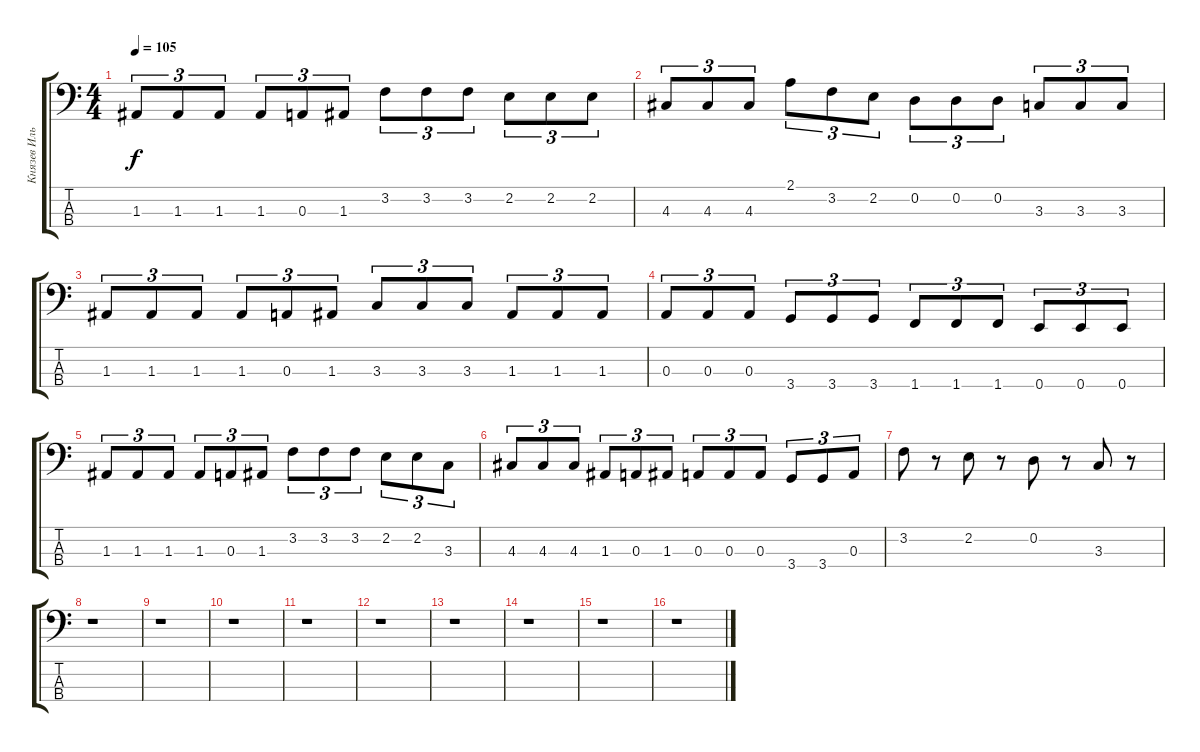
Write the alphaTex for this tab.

\track ("Князев Илья" "Князев Иль") {instrument electricbasspick}
\staff {score tabs}
\tuning (G2 D2 A1 E1) {hide}
\ts (4 4)
\tempo 105
\clef f4
\ks c
1.3.8{tu (3 2) dy f} 1.3.8{tu (3 2)} 1.3.8{tu (3 2)} 1.3.8{tu (3 2)} 0.3.8{tu (3 2)} 1.3.8{tu (3 2)} 3.2.8{tu (3 2)} 3.2.8{tu (3 2)} 3.2.8{tu (3 2)} 2.2.8{tu (3 2)} 2.2.8{tu (3 2)} 2.2.8{tu (3 2)} |
4.3.8{tu (3 2)} 4.3.8{tu (3 2)} 4.3.8{tu (3 2)} 2.1.8{tu (3 2)} 3.2.8{tu (3 2)} 2.2.8{tu (3 2)} 0.2.8{tu (3 2)} 0.2.8{tu (3 2)} 0.2.8{tu (3 2)} 3.3.8{tu (3 2)} 3.3.8{tu (3 2)} 3.3.8{tu (3 2)} |
1.3.8{tu (3 2)} 1.3.8{tu (3 2)} 1.3.8{tu (3 2)} 1.3.8{tu (3 2)} 0.3.8{tu (3 2)} 1.3.8{tu (3 2)} 3.3.8{tu (3 2)} 3.3.8{tu (3 2)} 3.3.8{tu (3 2)} 1.3.8{tu (3 2)} 1.3.8{tu (3 2)} 1.3.8{tu (3 2)} |
0.3.8{tu (3 2)} 0.3.8{tu (3 2)} 0.3.8{tu (3 2)} 3.4.8{tu (3 2)} 3.4.8{tu (3 2)} 3.4.8{tu (3 2)} 1.4.8{tu (3 2)} 1.4.8{tu (3 2)} 1.4.8{tu (3 2)} 0.4.8{tu (3 2)} 0.4.8{tu (3 2)} 0.4.8{tu (3 2)} |
1.3.8{tu (3 2)} 1.3.8{tu (3 2)} 1.3.8{tu (3 2)} 1.3.8{tu (3 2)} 0.3.8{tu (3 2)} 1.3.8{tu (3 2)} 3.2.8{tu (3 2)} 3.2.8{tu (3 2)} 3.2.8{tu (3 2)} 2.2.8{tu (3 2)} 2.2.8{tu (3 2)} 3.3.8{tu (3 2)} |
4.3.8{tu (3 2)} 4.3.8{tu (3 2)} 4.3.8{tu (3 2)} 1.3.8{tu (3 2)} 0.3.8{tu (3 2)} 1.3.8{tu (3 2)} 0.3.8{tu (3 2)} 0.3.8{tu (3 2)} 0.3.8{tu (3 2)} 3.4.8{tu (3 2)} 3.4.8{tu (3 2)} 0.3.8{tu (3 2)} |
3.2.8 r.8 2.2.8 r.8 0.2.8 r.8 3.3.8 r.8 |
r.1 |
r.1 |
r.1 |
r.1 |
r.1 |
r.1 |
r.1 |
r.1 |
r.1
